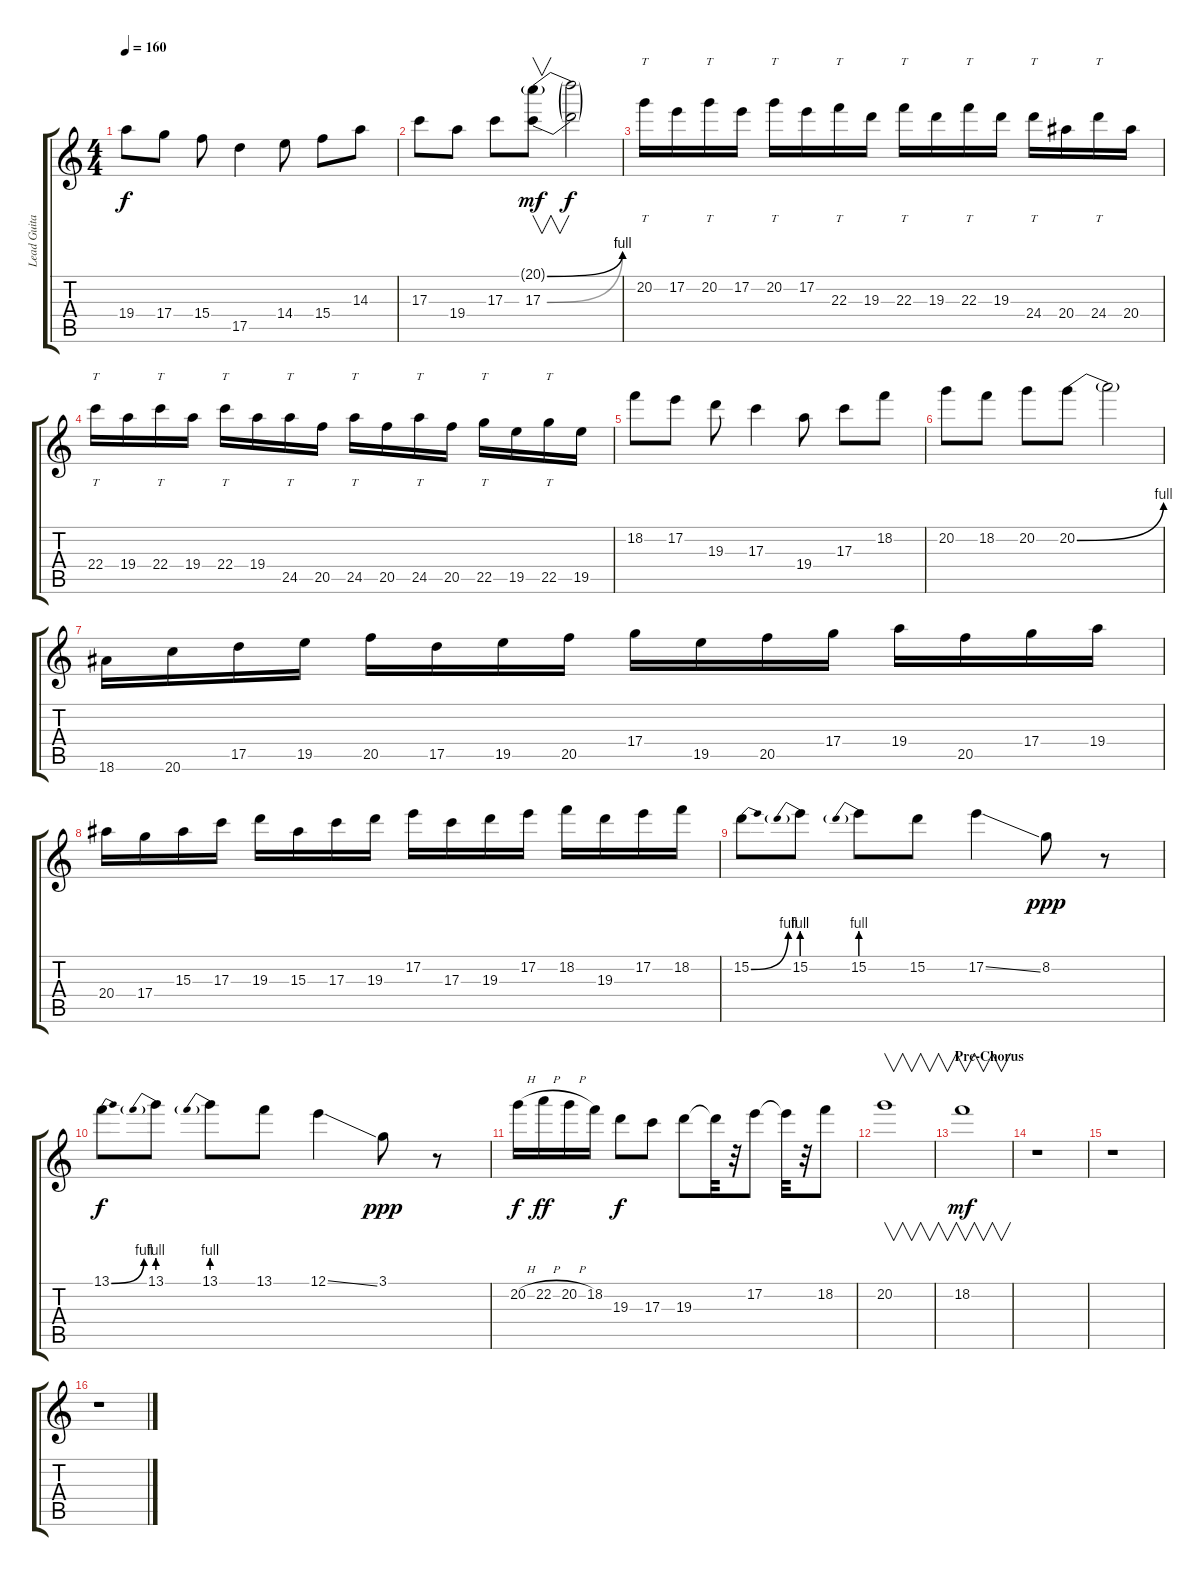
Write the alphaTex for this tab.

\track ("Lead Guitar 2" "Lead Guita") {instrument distortionguitar}
\staff {score tabs}
\tuning (E4 B3 G3 D3 A2 E2) {hide}
\ts (4 4)
\tempo 160
\clef g2
\ks c
19.4.8{dy f} 17.4.8 15.4.8 17.5.4 14.4.8 15.4.8 14.3.8 |
17.3.8 19.4.8 17.3.8 (20.1{be (bend 0 0 60 4) g} 17.3{be (bend 0 0 60 4)}).8{v dy mf} (20.1{t} 17.3{t}).2{dy f} |
20.2.16{tt} 17.2.16 20.2.16{tt} 17.2.16 20.2.16{tt} 17.2.16 22.3.16{tt} 19.3.16 22.3.16{tt} 19.3.16 22.3.16{tt} 19.3.16 24.4.16{tt} 20.4.16 24.4.16{tt} 20.4.16 |
22.4.16{tt} 19.4.16 22.4.16{tt} 19.4.16 22.4.16{tt} 19.4.16 24.5.16{tt} 20.5.16 24.5.16{tt} 20.5.16 24.5.16{tt} 20.5.16 22.5.16{tt} 19.5.16 22.5.16{tt} 19.5.16 |
18.2.8 17.2.8 19.3.8 17.3.4 19.4.8 17.3.8 18.2.8 |
20.2.8 18.2.8 20.2.8 20.2{be (bend 0 0 60 4)}.8 20.2{t}.2 |
18.6.16 20.6.16 17.5.16 19.5.16 20.5.16 17.5.16 19.5.16 20.5.16 17.4.16 19.5.16 20.5.16 17.4.16 19.4.16 20.5.16 17.4.16 19.4.16 |
20.4.16 17.4.16 15.3.16 17.3.16 19.3.16 15.3.16 17.3.16 19.3.16 17.2.16 17.3.16 19.3.16 17.2.16 18.2.16 19.3.16 17.2.16 18.2.16 |
15.2{be (bend 0 0 60 4)}.8 15.2{be (prebend 0 4 60 4)}.8 15.2{be (prebend 0 4 60 4)}.8 15.2.8 17.2{ss}.4 8.2.8{dy ppp} r.8 |
13.1{be (bend 0 0 60 4)}.8{dy f} 13.1{be (prebend 0 4 60 4)}.8 13.1{be (prebend 0 4 60 4)}.8 13.1.8 12.1{ss}.4 3.1.8{dy ppp} r.8 |
20.2{h}.16{dy f} 22.2{h}.16{dy ff} 20.2{h}.16 18.2.16 19.3.8{dy f} 17.3.8 19.3.8 19.3{t}.32 r.32 17.2.8 17.2{t}.32 r.32 18.2.8 |
20.2.1{v} |
\section ("" "Pre-Chorus")
18.2.1{v dy mf} |
r.1 |
r.1 |
r.1
